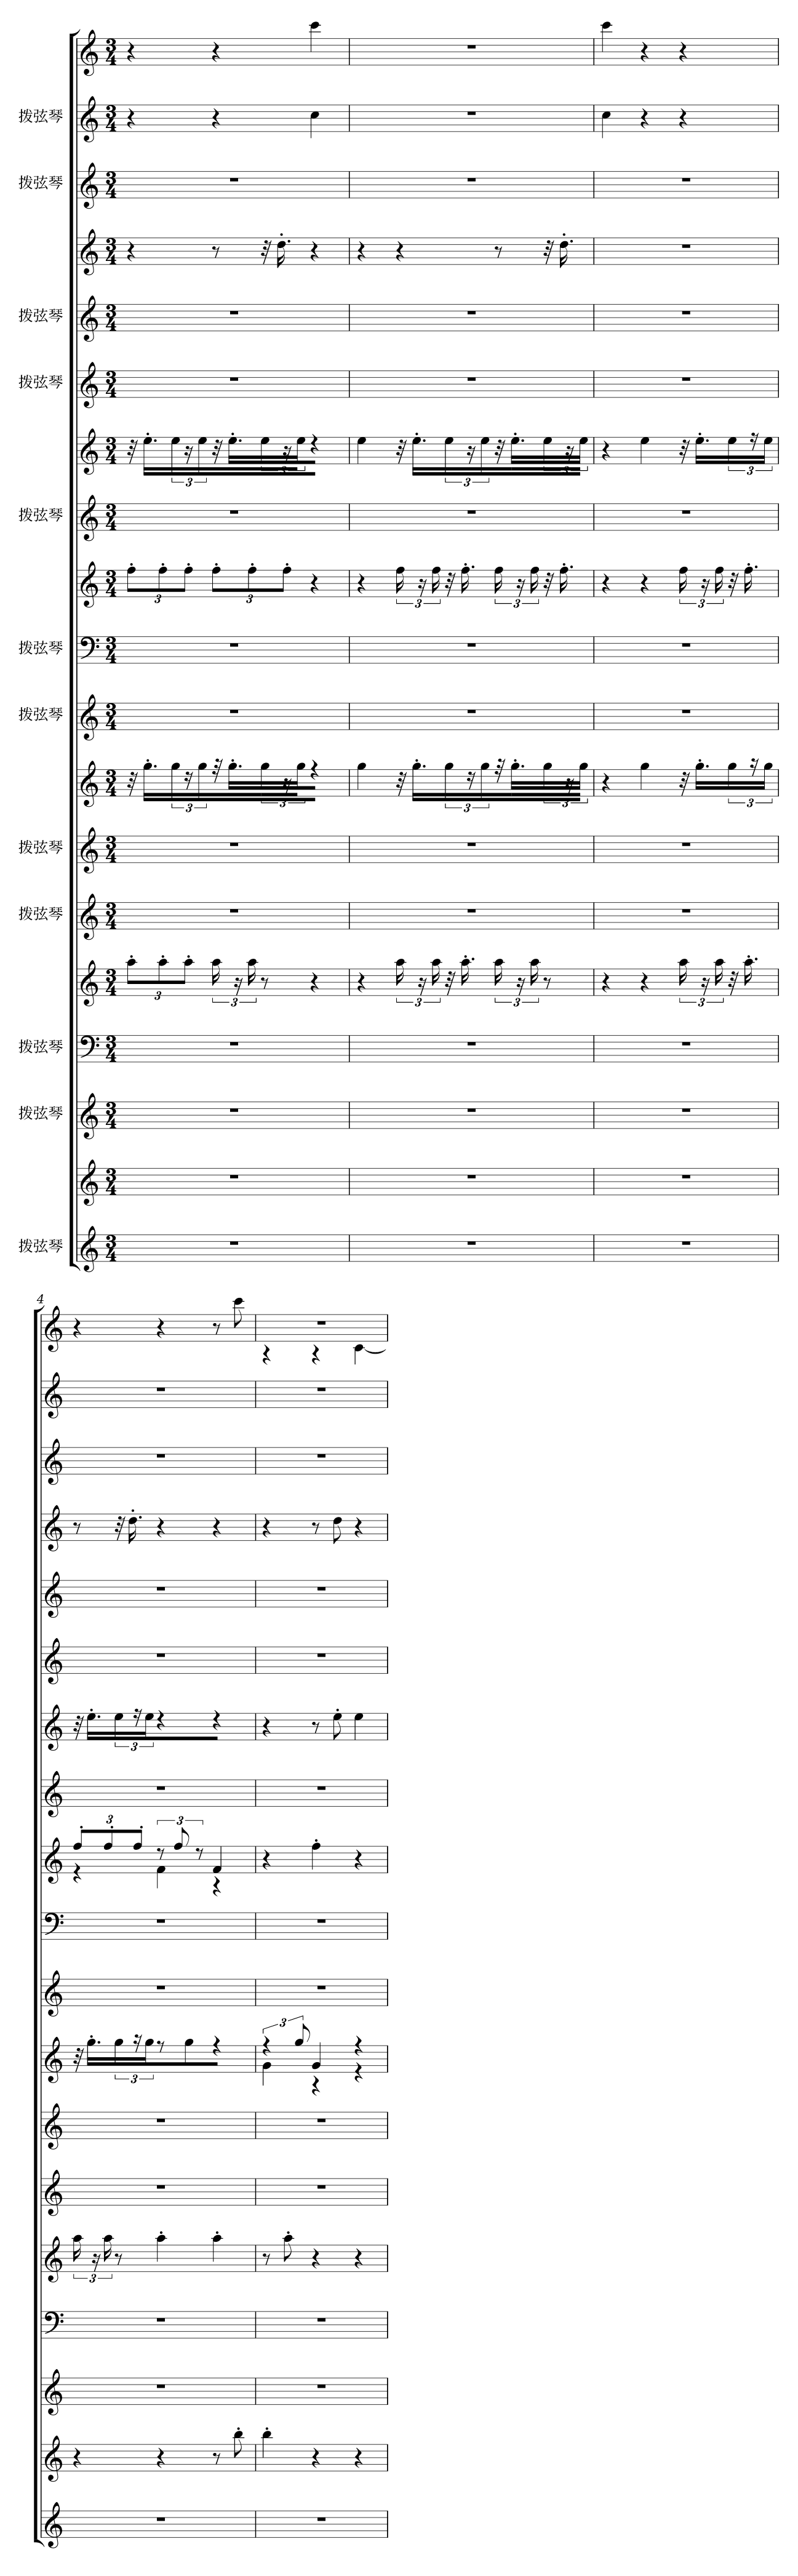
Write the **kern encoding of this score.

**kern	**kern	**kern	**kern	**kern	**kern	**kern	**kern	**kern	**kern	**kern	**kern	**kern	**kern	**kern	**kern	**kern	**kern	**kern
*part12	*part12	*part11	*part10	*part10	*part9	*part8	*part8	*part7	*part6	*part6	*part5	*part5	*part4	*part3	*part3	*part2	*part1	*part1
*staff19	*staff18	*staff17	*staff16	*staff15	*staff14	*staff13	*staff12	*staff11	*staff10	*staff9	*staff8	*staff7	*staff6	*staff5	*staff4	*staff3	*staff2	*staff1
*I"拨弦琴	*	*I"拨弦琴	*I"拨弦琴	*	*I"拨弦琴	*I"拨弦琴	*	*I"拨弦琴	*I"拨弦琴	*	*I"拨弦琴	*	*I"拨弦琴	*I"拨弦琴	*	*I"拨弦琴	*I"拨弦琴	*
*clefG2	*clefG2	*clefG2	*clefF4	*clefG2	*clefG2	*clefG2	*clefG2	*clefG2	*clefF4	*clefG2	*clefG2	*clefG2	*clefG2	*clefG2	*clefG2	*clefG2	*clefG2	*clefG2
*k[]	*k[]	*k[]	*k[]	*k[]	*k[]	*k[]	*k[]	*k[]	*k[]	*k[]	*k[]	*k[]	*k[]	*k[]	*k[]	*k[]	*k[]	*k[]
*M3/4	*M3/4	*M3/4	*M3/4	*M3/4	*M3/4	*M3/4	*M3/4	*M3/4	*M3/4	*M3/4	*M3/4	*M3/4	*M3/4	*M3/4	*M3/4	*M3/4	*M3/4	*M3/4
*MM129	*MM129	*MM129	*MM129	*MM129	*MM129	*MM129	*MM129	*MM129	*MM129	*MM129	*MM129	*MM129	*MM129	*MM129	*MM129	*MM129	*MM129	*MM129
*	*	*	*	*Xbrackettup	*	*	*	*	*	*Xbrackettup	*	*	*	*	*	*	*	*
=1	=1	=1	=1	=1	=1	=1	=1	=1	=1	=1	=1	=1	=1	=1	=1	=1	=1	=1
2.r	2.r	2.r	2.r	12aa'\L	2.r	2.r	32r	2.r	2.r	12ff'\L	2.r	32r	2.r	2.r	4r	2.r	4r	4r
.	.	.	.	.	.	.	16.gg'\LL	.	.	.	.	16.ee'\LL	.	.	.	.	.	.
.	.	.	.	12aa'\	.	.	.	.	.	12ff'\	.	.	.	.	.	.	.	.
.	.	.	.	.	.	.	24gg\JJ	.	.	.	.	24ee\JJ	.	.	.	.	.	.
.	.	.	.	12aa'\J	.	.	24r	.	.	12ff'\J	.	24r	.	.	.	.	.	.
.	.	.	.	.	.	.	24gg\	.	.	.	.	24ee\	.	.	.	.	.	.
*	*	*	*	*brackettup	*	*	*	*	*	*	*	*	*	*	*	*	*	*
.	.	.	.	24aa\	.	.	32r	.	.	12ff'\L	.	32r	.	.	8r	.	4r	4r
.	.	.	.	.	.	.	16.gg'\LL	.	.	.	.	16.ee'\LL	.	.	.	.	.	.
.	.	.	.	24r	.	.	.	.	.	.	.	.	.	.	.	.	.	.
.	.	.	.	24aa\	.	.	.	.	.	12ff'\	.	.	.	.	.	.	.	.
.	.	.	.	8r	.	.	24gg\JJ	.	.	.	.	24ee\JJ	.	.	32r	.	.	.
.	.	.	.	.	.	.	.	.	.	.	.	.	.	.	16.dd'\	.	.	.
.	.	.	.	.	.	.	24r	.	.	12ff'\J	.	24r	.	.	.	.	.	.
.	.	.	.	.	.	.	24gg\	.	.	.	.	24ee\	.	.	.	.	.	.
.	.	.	.	4r	.	.	4r	.	.	4r	.	4r	.	.	4r	.	4cc\	4ccc\
=2	=2	=2	=2	=2	=2	=2	=2	=2	=2	=2	=2	=2	=2	=2	=2	=2	=2	=2
2.r	2.r	2.r	2.r	4r	2.r	2.r	4gg\	2.r	2.r	4r	2.r	4ee\	2.r	2.r	4r	2.r	2.r	2.r
*	*	*	*	*	*	*	*	*	*	*brackettup	*	*	*	*	*	*	*	*
.	.	.	.	24aa\	.	.	32r	.	.	24ff\	.	32r	.	.	4r	.	.	.
.	.	.	.	.	.	.	16.gg'\LL	.	.	.	.	16.ee'\LL	.	.	.	.	.	.
.	.	.	.	24r	.	.	.	.	.	24r	.	.	.	.	.	.	.	.
.	.	.	.	24aa\	.	.	.	.	.	24ff\	.	.	.	.	.	.	.	.
.	.	.	.	32r	.	.	24gg\JJ	.	.	32r	.	24ee\JJ	.	.	.	.	.	.
.	.	.	.	16.aa'\	.	.	.	.	.	16.ff'\	.	.	.	.	.	.	.	.
.	.	.	.	.	.	.	24r	.	.	.	.	24r	.	.	.	.	.	.
.	.	.	.	.	.	.	24gg\	.	.	.	.	24ee\	.	.	.	.	.	.
.	.	.	.	24aa\	.	.	32r	.	.	24ff\	.	32r	.	.	8r	.	.	.
.	.	.	.	.	.	.	16.gg'\LL	.	.	.	.	16.ee'\LL	.	.	.	.	.	.
.	.	.	.	24r	.	.	.	.	.	24r	.	.	.	.	.	.	.	.
.	.	.	.	24aa\	.	.	.	.	.	24ff\	.	.	.	.	.	.	.	.
.	.	.	.	8r	.	.	24gg\JJ	.	.	32r	.	24ee\JJ	.	.	32r	.	.	.
.	.	.	.	.	.	.	.	.	.	16.ff'\	.	.	.	.	16.dd'\	.	.	.
.	.	.	.	.	.	.	24r	.	.	.	.	24r	.	.	.	.	.	.
.	.	.	.	.	.	.	24gg\	.	.	.	.	24ee\	.	.	.	.	.	.
=3	=3	=3	=3	=3	=3	=3	=3	=3	=3	=3	=3	=3	=3	=3	=3	=3	=3	=3
2.r	2.r	2.r	2.r	4r	2.r	2.r	4r	2.r	2.r	4r	2.r	4r	2.r	2.r	2.r	2.r	4cc\	4ccc\
.	.	.	.	4r	.	.	4gg\	.	.	4r	.	4ee\	.	.	.	.	4r	4r
.	.	.	.	24aa\	.	.	32r	.	.	24ff\	.	32r	.	.	.	.	4r	4r
.	.	.	.	.	.	.	16.gg'\LL	.	.	.	.	16.ee'\LL	.	.	.	.	.	.
.	.	.	.	24r	.	.	.	.	.	24r	.	.	.	.	.	.	.	.
.	.	.	.	24aa\	.	.	.	.	.	24ff\	.	.	.	.	.	.	.	.
.	.	.	.	32r	.	.	24gg\JJ	.	.	32r	.	24ee\JJ	.	.	.	.	.	.
.	.	.	.	16.aa'\	.	.	.	.	.	16.ff'\	.	.	.	.	.	.	.	.
.	.	.	.	.	.	.	24r	.	.	.	.	24r	.	.	.	.	.	.
.	.	.	.	.	.	.	24gg\	.	.	.	.	24ee\	.	.	.	.	.	.
!!LO:PB:g=z
=4	=4	=4	=4	=4	=4	=4	=4	=4	=4	=4	=4	=4	=4	=4	=4	=4	=4	=4
*	*	*	*	*	*	*	*	*	*	*Xbrackettup	*	*	*	*	*	*	*	*
*	*	*	*	*	*	*	*	*	*	*^	*	*	*	*	*	*	*	*
2.r	4r	2.r	2.r	24aa\	2.r	2.r	32r	2.r	2.r	12ff'/L	4r	2.r	32r	2.r	2.r	8r	2.r	2.r	4r
.	.	.	.	.	.	.	16.gg'\LL	.	.	.	.	.	16.ee'\LL	.	.	.	.	.	.
.	.	.	.	24r	.	.	.	.	.	.	.	.	.	.	.	.	.	.	.
.	.	.	.	24aa\	.	.	.	.	.	12ff'/	.	.	.	.	.	.	.	.	.
.	.	.	.	8r	.	.	24gg\JJ	.	.	.	.	.	24ee\JJ	.	.	32r	.	.	.
.	.	.	.	.	.	.	.	.	.	.	.	.	.	.	.	16.dd'\	.	.	.
.	.	.	.	.	.	.	24r	.	.	12ff'/J	.	.	24r	.	.	.	.	.	.
.	.	.	.	.	.	.	24gg\	.	.	.	.	.	24ee\	.	.	.	.	.	.
*	*	*	*	*	*	*	*	*	*	*brackettup	*	*	*	*	*	*	*	*	*
.	4r	.	.	4aa'\	.	.	8r	.	.	12r	4f\	.	4r	.	.	4r	.	.	4r
.	.	.	.	.	.	.	.	.	.	12ff/	.	.	.	.	.	.	.	.	.
.	.	.	.	.	.	.	8gg\	.	.	.	.	.	.	.	.	.	.	.	.
.	.	.	.	.	.	.	.	.	.	12r	.	.	.	.	.	.	.	.	.
.	8r	.	.	4aa'\	.	.	4r	.	.	4f/	4r	.	4r	.	.	4r	.	.	8r
.	8bb'\	.	.	.	.	.	.	.	.	.	.	.	.	.	.	.	.	.	8ccc\
*	*	*	*	*	*	*	*	*	*	*v	*v	*	*	*	*	*	*	*	*
=5	=5	=5	=5	=5	=5	=5	=5	=5	=5	=5	=5	=5	=5	=5	=5	=5	=5	=5
*	*	*	*	*	*	*	*^	*	*	*	*	*	*	*	*	*	*	*^
2.r	4bb'\	2.r	2.r	8r	2.r	2.r	6r	4g\	2.r	2.r	4r	2.r	4r	2.r	2.r	4r	2.r	2.r	2.r	4r
.	.	.	.	8aa'\	.	.	.	.	.	.	.	.	.	.	.	.	.	.	.	.
.	.	.	.	.	.	.	12gg/	.	.	.	.	.	.	.	.	.	.	.	.	.
.	4r	.	.	4r	.	.	4g/	4r	.	.	4ff'\	.	8r	.	.	8r	.	.	.	4r
.	.	.	.	.	.	.	.	.	.	.	.	.	8ee'\	.	.	8dd\	.	.	.	.
.	4r	.	.	4r	.	.	4r	4r	.	.	4r	.	4ee\	.	.	4r	.	.	.	[4c\
*	*	*	*	*	*	*	*v	*v	*	*	*	*	*	*	*	*	*	*	*v	*v
=	=	=	=	=	=	=	=	=	=	=	=	=	=	=	=	=	=	=
*-	*-	*-	*-	*-	*-	*-	*-	*-	*-	*-	*-	*-	*-	*-	*-	*-	*-	*-
